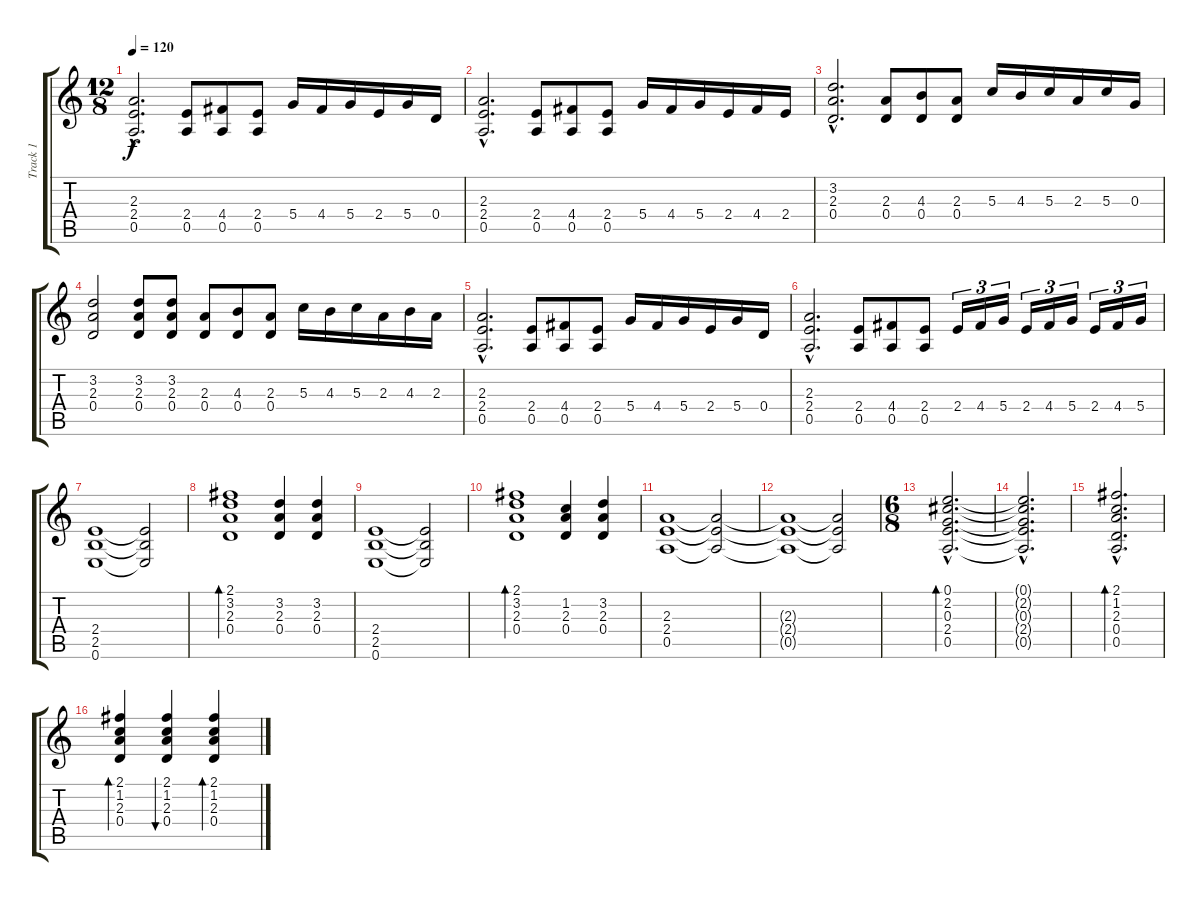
\track ("Track 1" "Track 1") {instrument overdrivenguitar}
\staff {score tabs}
\tuning (E4 B3 G3 D3 A2 E2) {hide}
\ts (12 8)
\tempo 120
\clef g2
\ks c
(2.3{hac} 2.4{hac} 0.5{hac}).2{d dy f instrument overdrivenguitar} (2.4 0.5).8 (4.4 0.5).8 (2.4 0.5).8 5.4.16 4.4.16 5.4.16 2.4.16 5.4.16 0.4.16 |
(2.3{hac} 2.4{hac} 0.5{hac}).2{d} (2.4 0.5).8 (4.4 0.5).8 (2.4 0.5).8 5.4.16 4.4.16 5.4.16 2.4.16 4.4.16 2.4.16 |
(3.2{hac} 2.3{hac} 0.4{hac}).2{d} (2.3 0.4).8 (4.3 0.4).8 (2.3 0.4).8 5.3.16 4.3.16 5.3.16 2.3.16 5.3.16 0.3.16 |
(3.2 2.3 0.4).2 (3.2 2.3 0.4).8 (3.2 2.3 0.4).8 (2.3 0.4).8 (4.3 0.4).8 (2.3 0.4).8 5.3.16 4.3.16 5.3.16 2.3.16 4.3.16 2.3.16 |
(2.3{hac} 2.4{hac} 0.5{hac}).2{d} (2.4 0.5).8 (4.4 0.5).8 (2.4 0.5).8 5.4.16 4.4.16 5.4.16 2.4.16 5.4.16 0.4.16 |
(2.3{hac} 2.4{hac} 0.5{hac}).2{d} (2.4 0.5).8 (4.4 0.5).8 (2.4 0.5).8 2.4.16{tu (3 2)} 4.4.16{tu (3 2)} 5.4.16{tu (3 2)} 2.4.16{tu (3 2)} 4.4.16{tu (3 2)} 5.4.16{tu (3 2)} 2.4.16{tu (3 2)} 4.4.16{tu (3 2)} 5.4.16{tu (3 2)} |
(2.4 2.5 0.6).1 (2.4{t} 2.5{t} 0.6{t}).2 |
(2.1 3.2 2.3 0.4).1{bd 60} (3.2 2.3 0.4).4 (3.2 2.3 0.4).4 |
(2.4 2.5 0.6).1 (2.4{t} 2.5{t} 0.6{t}).2 |
(2.1 3.2 2.3 0.4).1{bd 60} (1.2 2.3 0.4).4 (3.2 2.3 0.4).4 |
(2.3 2.4 0.5).1 (2.3{t} 2.4{t} 0.5{t}).2 |
(2.3{t} 2.4{t} 0.5{t}).1 (2.3{t} 2.4{t} 0.5{t}).2 |
\ts (6 8)
(0.1{hac} 2.2{hac} 0.3{hac} 2.4{hac} 0.5{hac}).2{d bd 60} |
(0.1{hac t} 2.2{hac t} 0.3{hac t} 2.4{hac t} 0.5{hac t}).2{d} |
(2.1{hac} 1.2{hac} 2.3{hac} 0.4{hac} 0.5{hac}).2{d bd 60} |
(2.1 1.2 2.3 0.4).4{bd 60} (2.1 1.2 2.3 0.4).4{bu 60} (2.1 1.2 2.3 0.4).4{bd 120}
